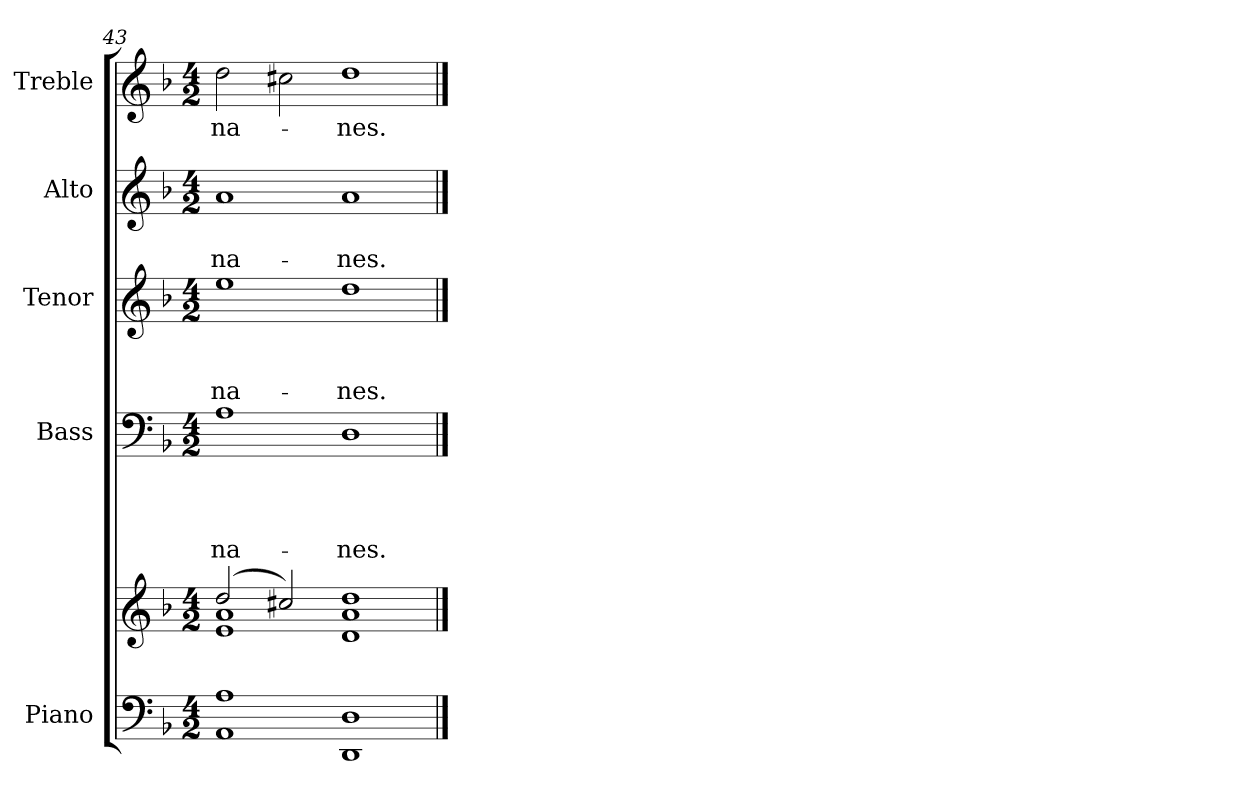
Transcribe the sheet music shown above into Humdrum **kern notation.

**kern	**kern	**kern	**text	**text	**text	**text	**kern	**text	**text	**text	**kern	**text	**text	**kern	**text
*part5	*part5	*part4	*part4	*part4	*part4	*part4	*part3	*part3	*part3	*part3	*part2	*part2	*part2	*part1	*part1
*staff6	*staff5	*staff4	*staff4	*staff4	*staff4	*staff4	*staff3	*staff3	*staff3	*staff3	*staff2	*staff2	*staff2	*staff1	*staff1
*I"Piano	*	*I"Bass	*	*	*	*	*I"Tenor	*	*	*	*I"Alto	*	*	*I"Treble	*
*clefF4	*clefG2	*clefF4	*	*	*	*	*clefG2	*	*	*	*clefG2	*	*	*clefG2	*
*	*	*	*	*	*	*	*ITrd7c12	*	*	*	*	*	*	*	*
*k[b-]	*k[b-]	*k[b-]	*	*	*	*	*k[b-]	*	*	*	*k[b-]	*	*	*k[b-]	*
*F:	*F:	*F:	*	*	*	*	*F:	*	*	*	*F:	*	*	*F:	*
*M4/2	*M4/2	*M4/2	*	*	*	*	*M4/2	*	*	*	*M4/2	*	*	*M4/2	*
=43	=43	=43	=43	=43	=43	=43	=43	=43	=43	=43	=43	=43	=43	=43	=43
*^	*^	*	*	*	*	*	*	*	*	*	*	*	*	*	*
!	!	!	!	!	!	!	!	!LO:LY:b	!	!	!	!LO:LY:b	!	!	!LO:LY:b	!	!LO:LY:b
1AA 1A	0ryy	(>2dd/	1e 1a	1A	.	.	.	-na-	1e	.	.	-na-	1a	.	-na-	2dd\	-na-
.	.	2cc#X/)	.	.	.	.	.	.	.	.	.	.	.	.	.	2cc#X\	.
!	!	!	!	!	!	!	!	!LO:LY:b	!	!	!	!LO:LY:b	!	!	!LO:LY:b	!	!LO:LY:b
1DD 1D	.	1d 1a 1dd	1ryy	1D	.	.	.	-nes.	1d	.	.	-nes.	1a	.	-nes.	1dd	-nes.
*v	*v	*	*	*	*	*	*	*	*	*	*	*	*	*	*	*	*
*	*v	*v	*	*	*	*	*	*	*	*	*	*	*	*	*	*
==	==	==	==	==	==	==	==	==	==	==	==	==	==	==	==
*-	*-	*-	*-	*-	*-	*-	*-	*-	*-	*-	*-	*-	*-	*-	*-
